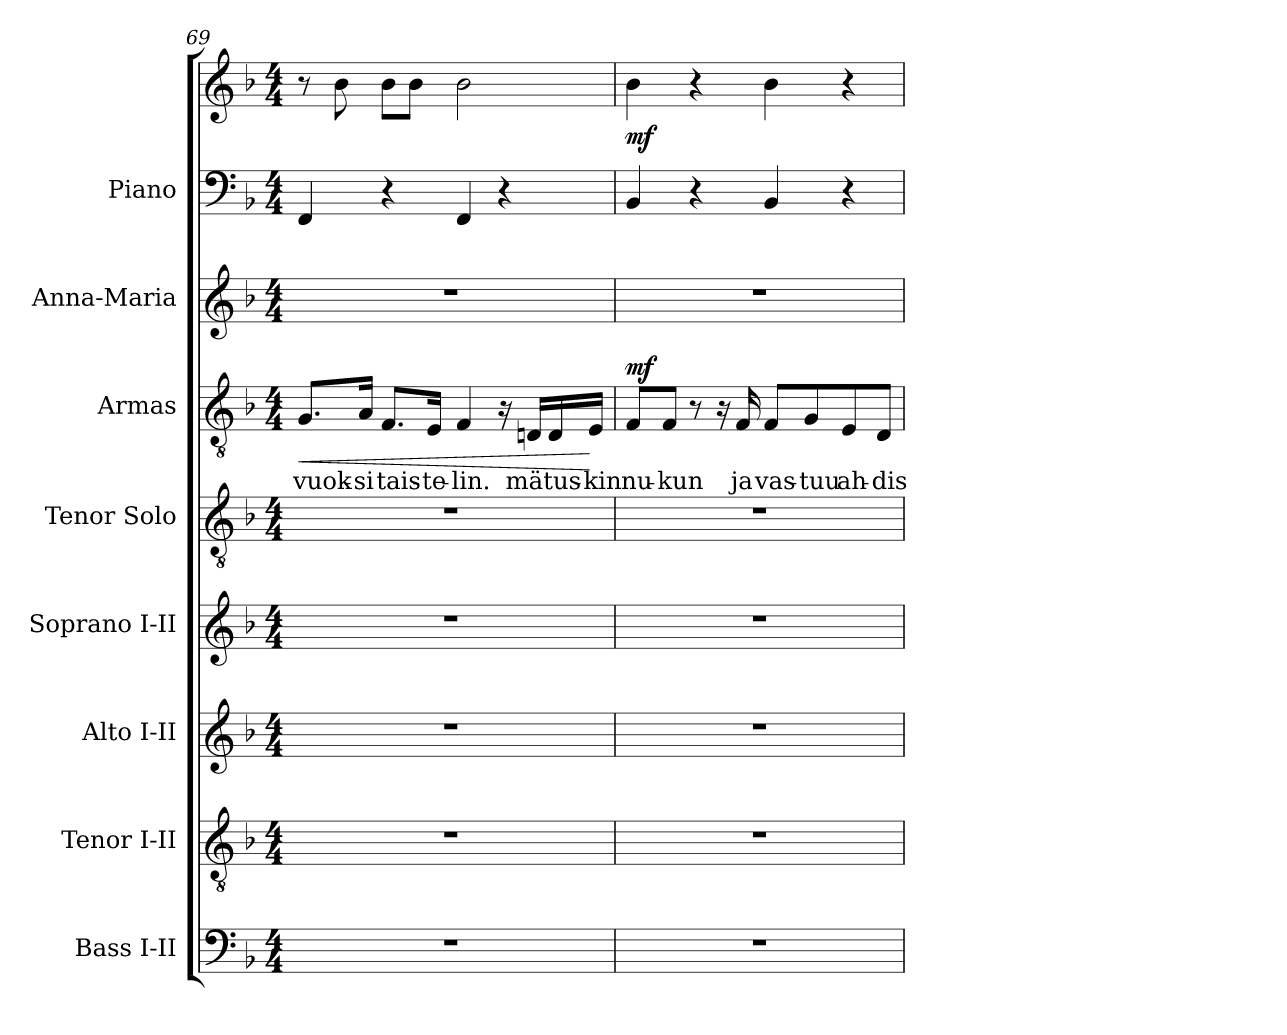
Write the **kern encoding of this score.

**kern	**kern	**kern	**kern	**kern	**kern	**text	**dynam	**kern	**kern	**kern	**dynam
*part8	*part7	*part6	*part5	*part4	*part3	*part3	*part3	*part2	*part1	*part1	*part1
*staff9	*staff8	*staff7	*staff6	*staff5	*staff4	*staff4	*staff4	*staff3	*staff2	*staff1	*staff1/2
*I"Bass I-II	*I"Tenor I-II	*I"Alto I-II	*I"Soprano I-II	*I"Tenor Solo	*I"Armas	*	*	*I"Anna-Maria	*I"Piano	*	*
*I'B.	*I'T.	*I'A.	*I'S.	*I'T. Solo	*I'Armas	*	*	*I'A-M	*I'Pno.	*	*
!!LO:LB:g=z
*clefF4	*clefGv2	*clefG2	*clefG2	*clefGv2	*clefGv2	*	*	*clefG2	*clefF4	*clefG2	*
*	*ITrd7c12	*	*	*ITrd7c12	*ITrd7c12	*	*	*	*	*	*
*k[b-]	*k[b-]	*k[b-]	*k[b-]	*k[b-]	*k[b-]	*	*	*k[b-]	*k[b-]	*k[b-]	*
*F:	*F:	*F:	*F:	*F:	*F:	*	*	*F:	*F:	*F:	*
*M4/4	*M4/4	*M4/4	*M4/4	*M4/4	*M4/4	*	*	*M4/4	*M4/4	*M4/4	*
=69	=69	=69	=69	=69	=69	=69	=69	=69	=69	=69	=69
!	!	!	!	!	!	!LO:LY:b:color=#000000	!LO:HP:b	!	!	!	!
1r	1r	1r	1r	1r	8.GGi/L	vuok-	<	1r	4FFi/	8r	.
.	.	.	.	.	.	.	.	.	.	8b-i\	.
!	!	!	!	!	!	!LO:LY:b:color=#000000	!	!	!	!	!
.	.	.	.	.	16AAi/Jk	-si	.	.	.	.	.
!	!	!	!	!	!	!LO:LY:b:color=#000000	!	!	!	!	!
.	.	.	.	.	8.FFi/L	tais-	.	.	4r	8b-i\L	.
.	.	.	.	.	.	.	.	.	.	8b-i\J	.
!	!	!	!	!	!	!LO:LY:b:color=#000000	!	!	!	!	!
.	.	.	.	.	16EEi/Jk	-te-	.	.	.	.	.
!	!	!	!	!	!	!LO:LY:b:color=#000000	!	!	!	!	!
.	.	.	.	.	4FFi/	-lin.	.	.	4FFi/	2b-i\	.
.	.	.	.	.	16r	.	.	.	4r	.	.
!	!	!	!	!	!	!LO:LY:b:color=#000000	!	!	!	!	!
.	.	.	.	.	16DDni/LL	mä	.	.	.	.	.
!	!	!	!	!	!	!LO:LY:b:color=#000000	!	!	!	!	!
.	.	.	.	.	16DDi/	tus-	.	.	.	.	.
!	!	!	!	!	!	!LO:LY:b:color=#000000	!	!	!	!	!
.	.	.	.	.	16EEi/JJ	-kin	[	.	.	.	.
=70	=70	=70	=70	=70	=70	=70	=70	=70	=70	=70	=70
!	!	!	!	!	!	!LO:LY:b:color=#000000	!	!	!	!	!
1r	1r	1r	1r	1r	8FFi/L	nu-	mf	1r	4BB-i/	4b-i\	mf
!	!	!	!	!	!	!LO:LY:b:color=#000000	!	!	!	!	!
.	.	.	.	.	8FFi/J	-kun	.	.	.	.	.
.	.	.	.	.	8r	.	.	.	4r	4r	.
.	.	.	.	.	16r	.	.	.	.	.	.
!	!	!	!	!	!	!LO:LY:b:color=#000000	!	!	!	!	!
.	.	.	.	.	16FFi/	ja	.	.	.	.	.
!	!	!	!	!	!	!LO:LY:b:color=#000000	!	!	!	!	!
.	.	.	.	.	8FFi/L	vas-	.	.	4BB-i/	4b-i\	.
!	!	!	!	!	!	!LO:LY:b:color=#000000	!	!	!	!	!
.	.	.	.	.	8GGi/	-tuu	.	.	.	.	.
!	!	!	!	!	!	!LO:LY:b:color=#000000	!	!	!	!	!
.	.	.	.	.	8EEi/	ah-	.	.	4r	4r	.
!	!	!	!	!	!	!LO:LY:b:color=#000000	!	!	!	!	!
.	.	.	.	.	8DDi/J	-dis-	.	.	.	.	.
=	=	=	=	=	=	=	=	=	=	=	=
*-	*-	*-	*-	*-	*-	*-	*-	*-	*-	*-	*-
